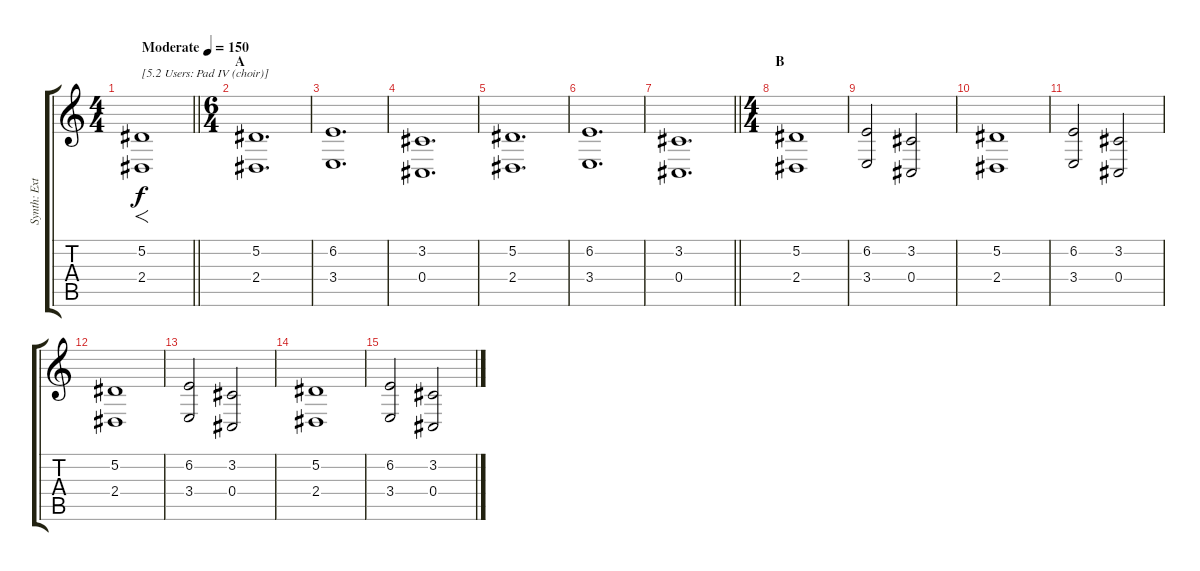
\track ("Synth: Extra" "Synth: Ext") {instrument pad4choir}
\staff {score tabs}
\tuning (Eb4 Bb3 Gb3 Db3 Ab2 Eb2) {hide}
\ts (4 4)
\tempo (150 "Moderate")
\clef g2
\barLineRight lightlight
\ks c
(5.2 2.4).1{f txt "[5.2 Users: Pad IV (choir)]" dy f instrument pad4choir} |
\ts (6 4)
\section ("" "A")
(5.2 2.4).1{d} |
(6.2 3.4).1{d} |
(3.2 0.4).1{d} |
(5.2 2.4).1{d} |
(6.2 3.4).1{d} |
\barLineRight lightlight
(3.2 0.4).1{d} |
\ts (4 4)
\section ("" "B")
(5.2 2.4).1 |
(6.2 3.4).2 (3.2 0.4).2 |
(5.2 2.4).1 |
(6.2 3.4).2 (3.2 0.4).2 |
(5.2 2.4).1 |
(6.2 3.4).2 (3.2 0.4).2 |
(5.2 2.4).1 |
(6.2 3.4).2 (3.2 0.4).2
